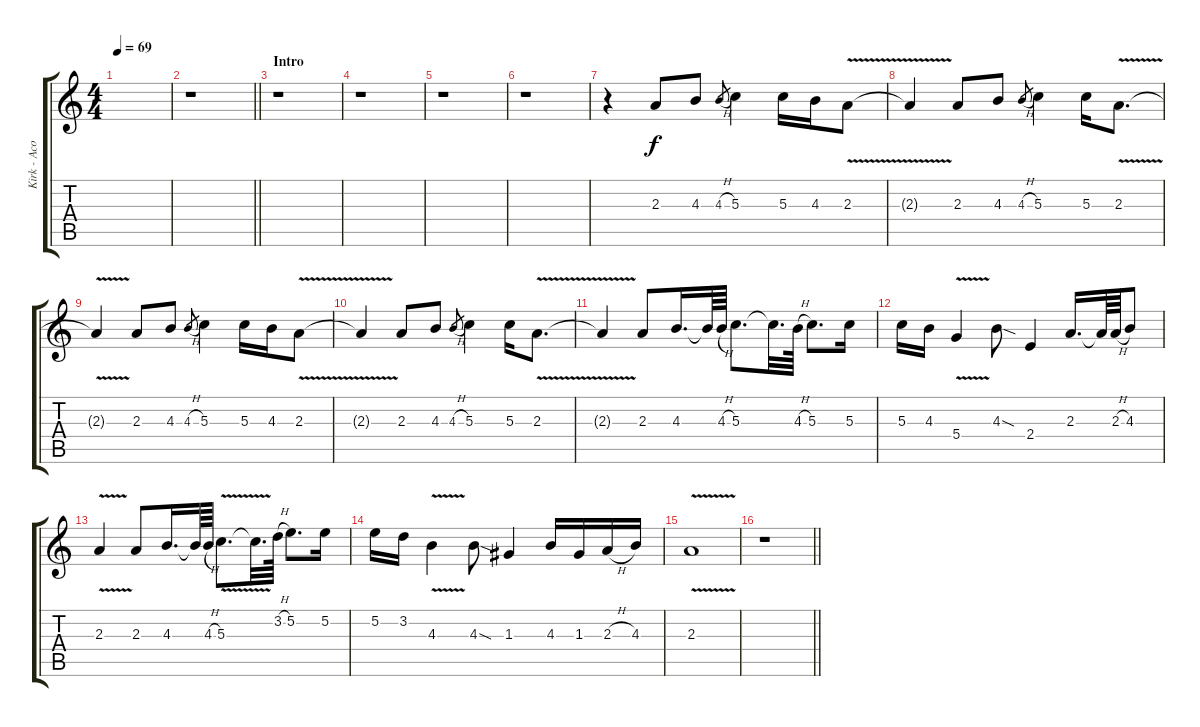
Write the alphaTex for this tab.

\track ("Kirk - Acoustic" "Kirk - Aco") {instrument acousticguitarsteel}
\staff {score tabs}
\tuning (E4 B3 G3 D3 A2 E2) {hide}
\ts (4 4)
\tempo 69
\clef g2
\ks c
|
\barLineRight lightlight
r.1 |
\section ("" "Intro")
r.1 |
r.1 |
r.1 |
r.1 |
r.4 2.3.8 4.3.8 4.3{h}.8{gr} 5.3.4 5.3.16 4.3.16 2.3{v}.8 |
2.3{t}.4 2.3.8 4.3.8 4.3{h}.8{gr} 5.3.4 5.3.16 2.3{v}.8{d} |
2.3{t}.4 2.3.8 4.3.8 4.3{h}.8{gr} 5.3.4 5.3.16 4.3.16 2.3{v}.8 |
2.3{t}.4 2.3.8 4.3.8 4.3{h}.8{gr} 5.3.4 5.3.16 2.3{v}.8{d} |
2.3{t}.4 2.3.8 4.3.16{d} 4.3{t}.64 4.3{h}.64 5.3.8{d} 5.3{t}.32{d} 4.3{h}.64 5.3.8{d} 5.3.16 |
5.3.16 4.3.16 5.4{v}.4 4.3{sod}.8 2.4.4 2.3.16{d} 2.3{t}.64 2.3{h}.64 4.3.8 |
2.3{v}.4 2.3.8 4.3.16{d} 4.3{t}.64 4.3{h}.64 5.3{v}.8{d} 5.3{t}.32{d} 3.2{h}.64 5.2.8{d} 5.2.16 |
5.2.16 3.2.16 4.3{v}.4 4.3{sod}.8 1.3.4 4.3.16 1.3.16 2.3{h}.16 4.3.16 |
2.3{v}.1 |
\barLineRight lightlight
r.1
